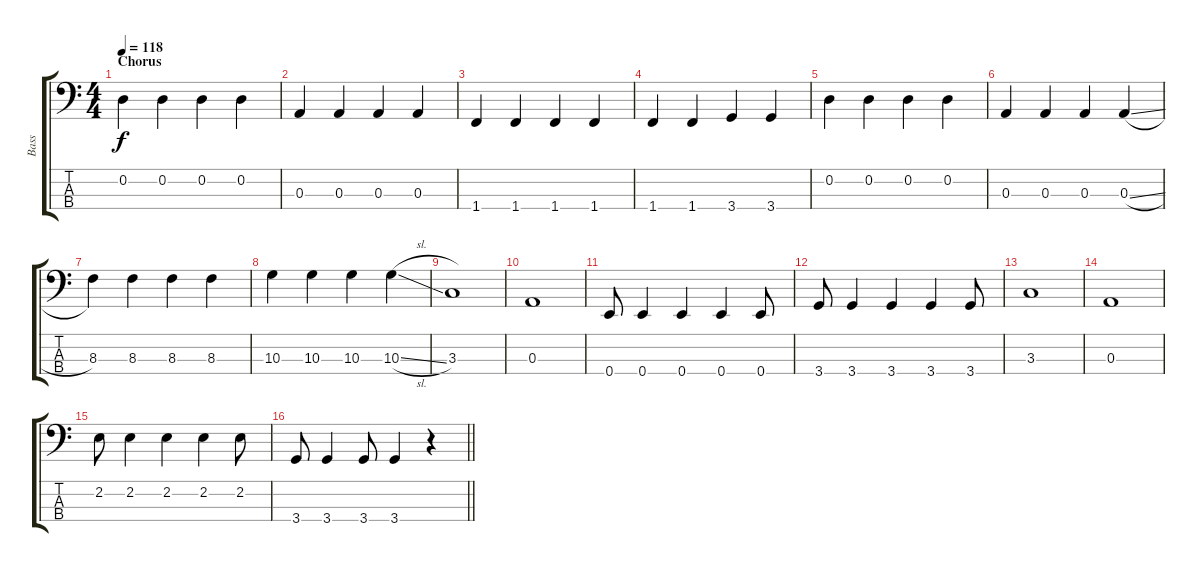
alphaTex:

\track ("Bass" "Bass") {instrument electricbasspick}
\staff {score tabs}
\tuning (G2 D2 A1 E1) {hide}
\ts (4 4)
\section ("" "Chorus")
\tempo 118
\clef f4
\ks c
0.2.4{dy f} 0.2.4 0.2.4 0.2.4 |
0.3.4 0.3.4 0.3.4 0.3.4 |
1.4.4 1.4.4 1.4.4 1.4.4 |
1.4.4 1.4.4 3.4.4 3.4.4 |
0.2.4 0.2.4 0.2.4 0.2.4 |
0.3.4 0.3.4 0.3.4 0.3{sl}.4 |
8.3.4 8.3.4 8.3.4 8.3.4 |
10.3.4 10.3.4 10.3.4 10.3{sl}.4 |
3.3.1 |
0.3.1 |
0.4.8 0.4.4 0.4.4 0.4.4 0.4.8 |
3.4.8 3.4.4 3.4.4 3.4.4 3.4.8 |
3.3.1 |
0.3.1 |
2.2.8 2.2.4 2.2.4 2.2.4 2.2.8 |
\barLineRight lightlight
3.4.8 3.4.4 3.4.8 3.4.4 r.4
